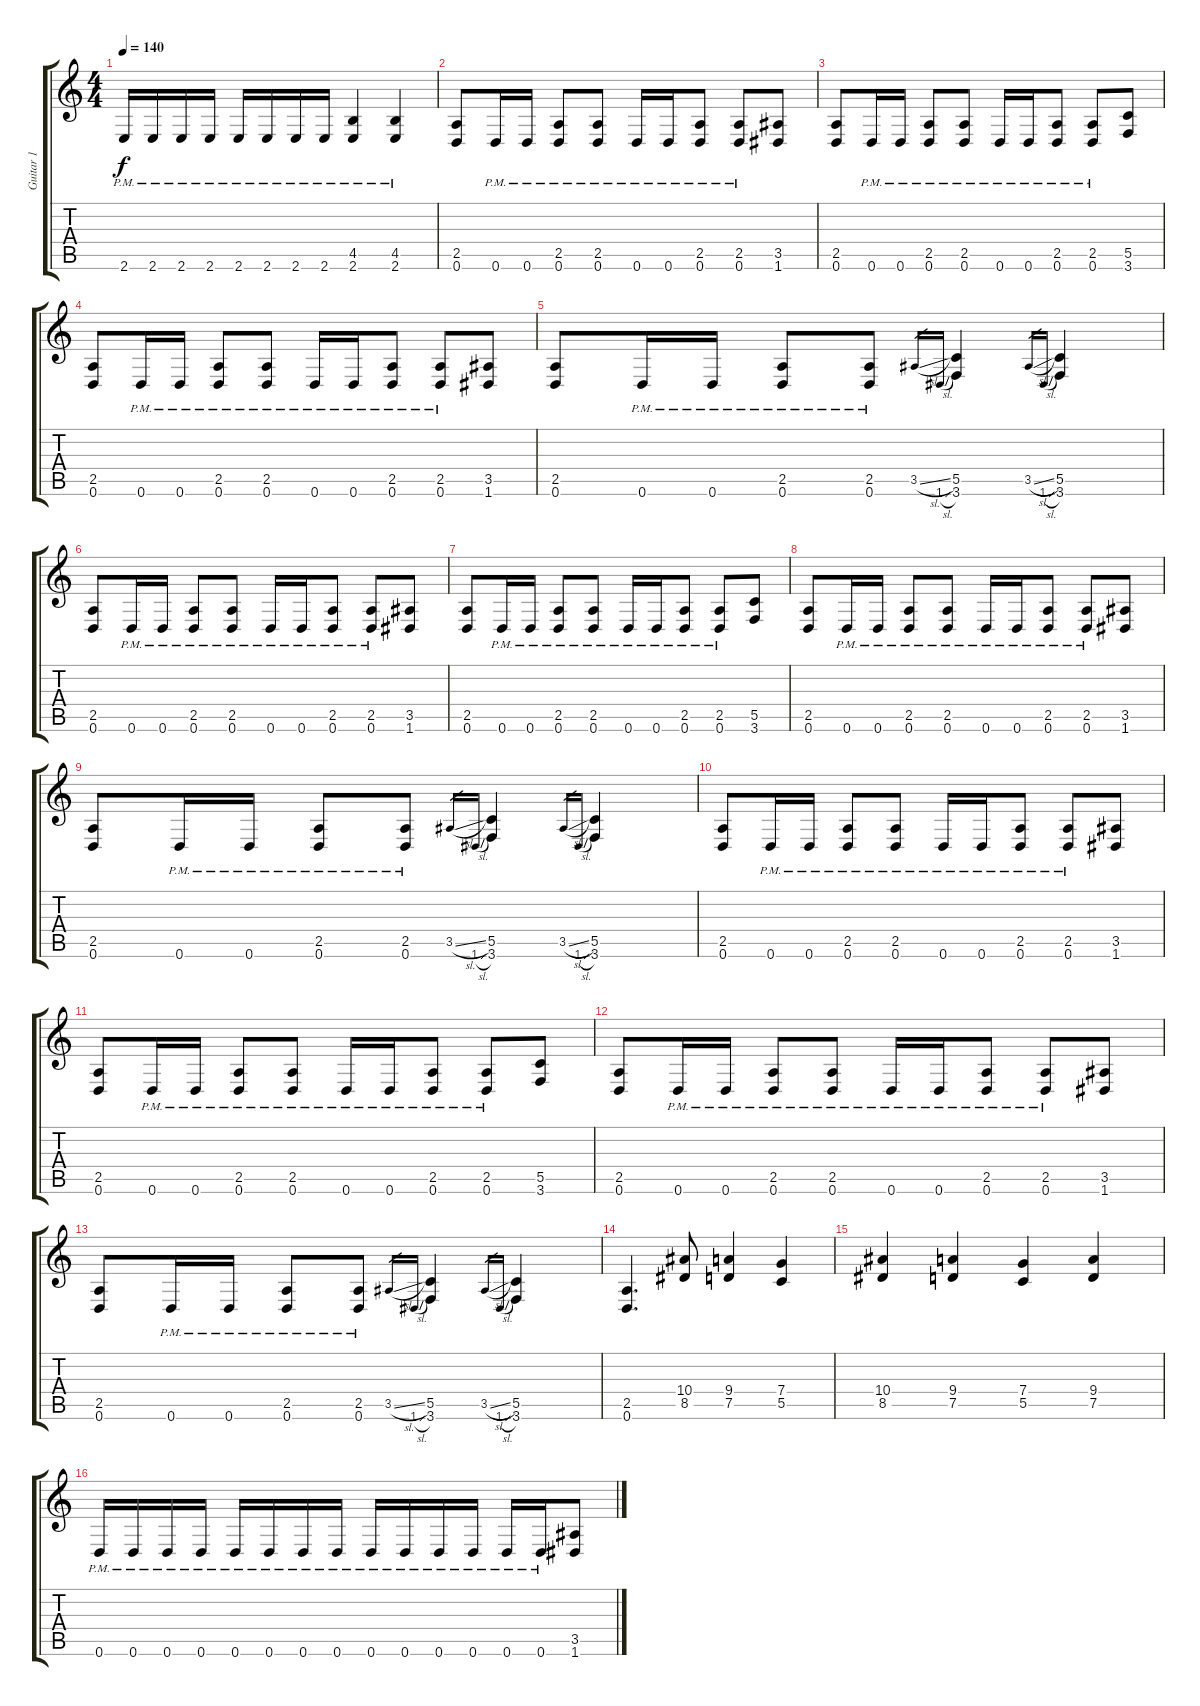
\track ("Guitar 1" "Guitar 1") {instrument distortionguitar}
\staff {score tabs}
\tuning (D4 A3 F3 C3 G2 D2) {hide}
\ts (4 4)
\tempo 140
\clef g2
\ks c
2.6{pm}.16{dy f} 2.6{pm}.16 2.6{pm}.16 2.6{pm}.16 2.6{pm}.16 2.6{pm}.16 2.6{pm}.16 2.6{pm}.16 (4.5{pm} 2.6{pm}).4 (4.5{pm} 2.6{pm}).4 |
(2.5 0.6).8 0.6{pm}.16 0.6{pm}.16 (2.5{pm} 0.6{pm}).8 (2.5{pm} 0.6{pm}).8 0.6{pm}.16 0.6{pm}.16 (2.5{pm} 0.6{pm}).8 (2.5{pm} 0.6{pm}).8 (3.5 1.6).8 |
(2.5 0.6).8 0.6{pm}.16 0.6{pm}.16 (2.5{pm} 0.6{pm}).8 (2.5{pm} 0.6{pm}).8 0.6{pm}.16 0.6{pm}.16 (2.5{pm} 0.6{pm}).8 (2.5{pm} 0.6{pm}).8 (5.5 3.6).8 |
(2.5 0.6).8 0.6{pm}.16 0.6{pm}.16 (2.5{pm} 0.6{pm}).8 (2.5{pm} 0.6{pm}).8 0.6{pm}.16 0.6{pm}.16 (2.5{pm} 0.6{pm}).8 (2.5{pm} 0.6{pm}).8 (3.5 1.6).8 |
(2.5 0.6).8 0.6{pm}.16 0.6{pm}.16 (2.5{pm} 0.6{pm}).8 (2.5{pm} 0.6{pm}).8 3.5{sl}.16{gr} 1.6{sl}.16{gr} (5.5 3.6).4 3.5{sl}.16{gr} 1.6{sl}.16{gr} (5.5 3.6).4 |
(2.5 0.6).8 0.6{pm}.16 0.6{pm}.16 (2.5{pm} 0.6{pm}).8 (2.5{pm} 0.6{pm}).8 0.6{pm}.16 0.6{pm}.16 (2.5{pm} 0.6{pm}).8 (2.5{pm} 0.6{pm}).8 (3.5 1.6).8 |
(2.5 0.6).8 0.6{pm}.16 0.6{pm}.16 (2.5{pm} 0.6{pm}).8 (2.5{pm} 0.6{pm}).8 0.6{pm}.16 0.6{pm}.16 (2.5{pm} 0.6{pm}).8 (2.5{pm} 0.6{pm}).8 (5.5 3.6).8 |
(2.5 0.6).8 0.6{pm}.16 0.6{pm}.16 (2.5{pm} 0.6{pm}).8 (2.5{pm} 0.6{pm}).8 0.6{pm}.16 0.6{pm}.16 (2.5{pm} 0.6{pm}).8 (2.5{pm} 0.6{pm}).8 (3.5 1.6).8 |
(2.5 0.6).8 0.6{pm}.16 0.6{pm}.16 (2.5{pm} 0.6{pm}).8 (2.5{pm} 0.6{pm}).8 3.5{sl}.16{gr} 1.6{sl}.16{gr} (5.5 3.6).4 3.5{sl}.16{gr} 1.6{sl}.16{gr} (5.5 3.6).4 |
(2.5 0.6).8 0.6{pm}.16 0.6{pm}.16 (2.5{pm} 0.6{pm}).8 (2.5{pm} 0.6{pm}).8 0.6{pm}.16 0.6{pm}.16 (2.5{pm} 0.6{pm}).8 (2.5{pm} 0.6{pm}).8 (3.5 1.6).8 |
(2.5 0.6).8 0.6{pm}.16 0.6{pm}.16 (2.5{pm} 0.6{pm}).8 (2.5{pm} 0.6{pm}).8 0.6{pm}.16 0.6{pm}.16 (2.5{pm} 0.6{pm}).8 (2.5{pm} 0.6{pm}).8 (5.5 3.6).8 |
(2.5 0.6).8 0.6{pm}.16 0.6{pm}.16 (2.5{pm} 0.6{pm}).8 (2.5{pm} 0.6{pm}).8 0.6{pm}.16 0.6{pm}.16 (2.5{pm} 0.6{pm}).8 (2.5{pm} 0.6{pm}).8 (3.5 1.6).8 |
(2.5 0.6).8 0.6{pm}.16 0.6{pm}.16 (2.5{pm} 0.6{pm}).8 (2.5{pm} 0.6{pm}).8 3.5{sl}.16{gr} 1.6{sl}.16{gr} (5.5 3.6).4 3.5{sl}.16{gr} 1.6{sl}.16{gr} (5.5 3.6).4 |
(2.5 0.6).4{d} (10.4 8.5).8 (9.4 7.5).4 (7.4 5.5).4 |
(10.4 8.5).4 (9.4 7.5).4 (7.4 5.5).4 (9.4 7.5).4 |
0.6{pm}.16 0.6{pm}.16 0.6{pm}.16 0.6{pm}.16 0.6{pm}.16 0.6{pm}.16 0.6{pm}.16 0.6{pm}.16 0.6{pm}.16 0.6{pm}.16 0.6{pm}.16 0.6{pm}.16 0.6{pm}.16 0.6{pm}.16 (3.5 1.6).8
